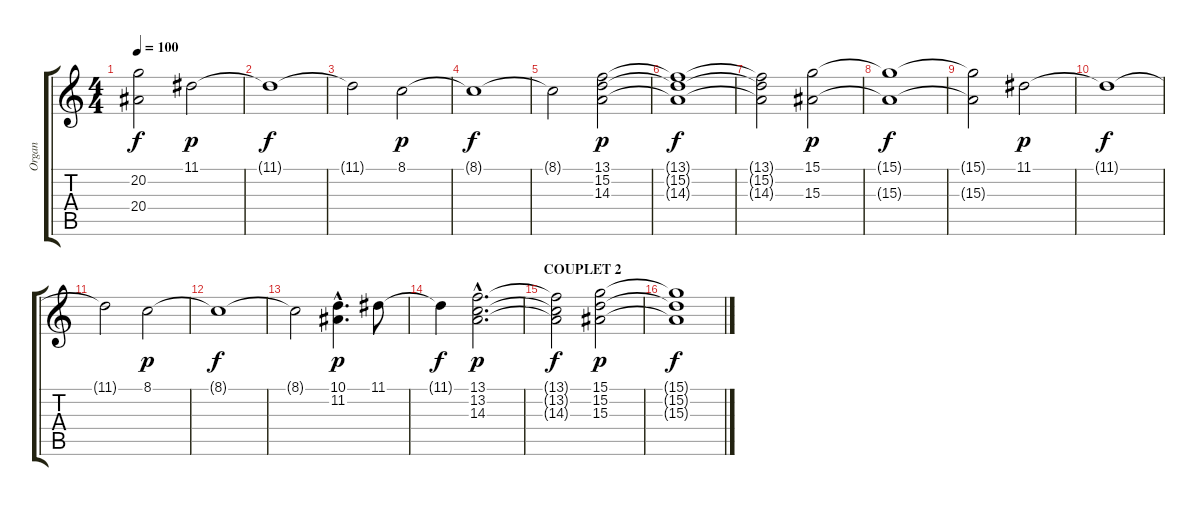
\track ("Organ" "Organ") {instrument rockorgan}
\staff {score tabs}
\tuning (E4 B3 G3 D3 A2 E2) {hide}
\ts (4 4)
\tempo 100
\clef g2
\ks c
(20.2{t} 20.4{t}).2{dy f} 11.1.2{dy p} |
11.1{t}.1{dy f} |
11.1{t}.2 8.1.2{dy p} |
8.1{t}.1{dy f} |
8.1{t}.2 (13.1 15.2 14.3).2{dy p} |
(13.1{t} 15.2{t} 14.3{t}).1{dy f} |
(13.1{t} 15.2{t} 14.3{t}).2 (15.1 15.3).2{dy p} |
(15.1{t} 15.3{t}).1{dy f} |
(15.1{t} 15.3{t}).2 11.1.2{dy p} |
11.1{t}.1{dy f} |
11.1{t}.2 8.1.2{dy p} |
8.1{t}.1{dy f} |
8.1{t}.2 (10.1{hac} 11.2{hac}).4{d dy p} 11.1.8 |
11.1{t}.4{dy f} (13.1{hac} 13.2{hac} 14.3{hac}).2{d dy p} |
\section ("" "COUPLET 2")
(13.1{t} 13.2{t} 14.3{t}).2{dy f} (15.1 15.2 15.3).2{dy p} |
(15.1{t} 15.2{t} 15.3{t}).1{dy f}
